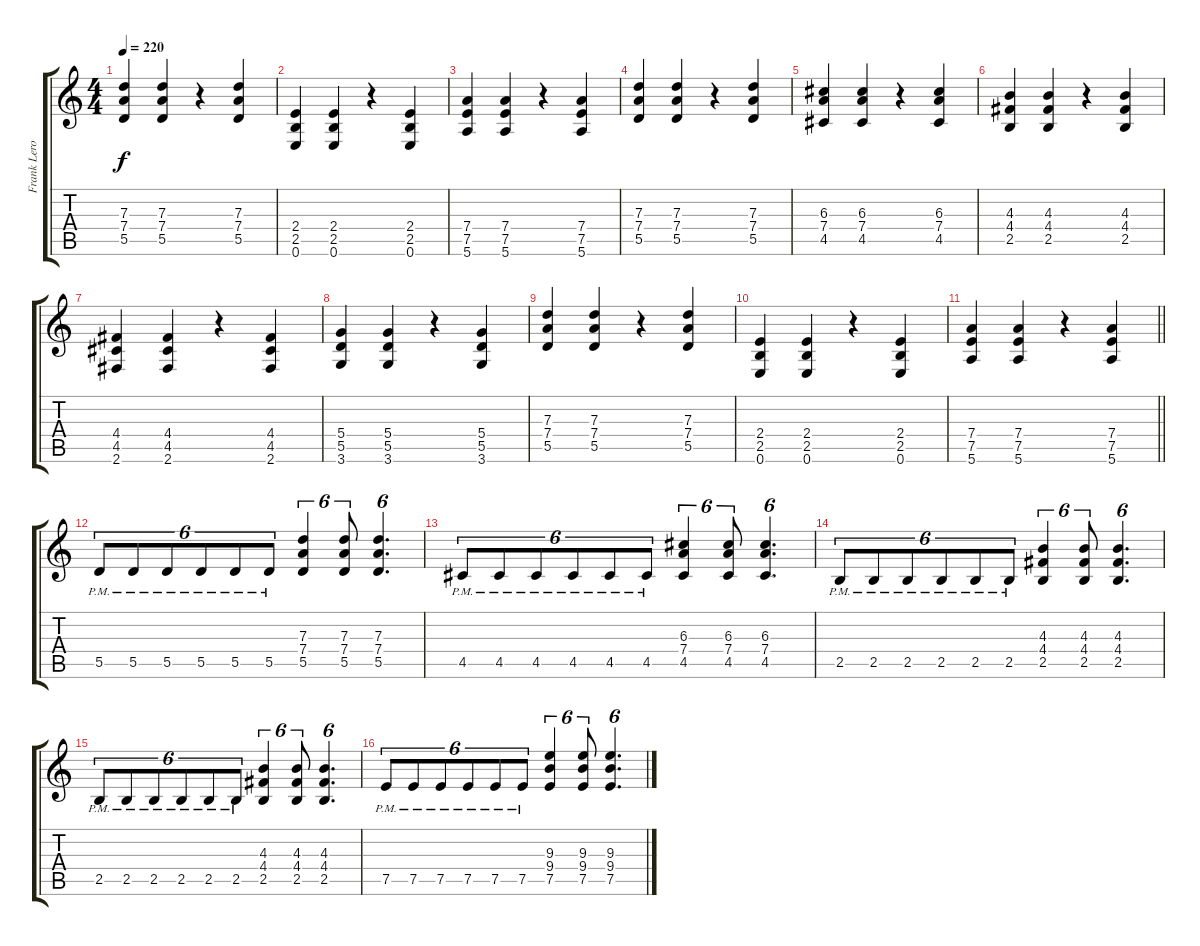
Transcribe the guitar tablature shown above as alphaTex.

\track ("Frank Lero" "Frank Lero") {instrument distortionguitar}
\staff {score tabs}
\tuning (E4 B3 G3 D3 A2 E2) {hide}
\ts (4 4)
\tempo 220
\clef g2
\ks c
(7.3 7.4 5.5).4{dy f} (7.3 7.4 5.5).4 r.4 (7.3 7.4 5.5).4 |
(2.4 2.5 0.6).4 (2.4 2.5 0.6).4 r.4 (2.4 2.5 0.6).4 |
(7.4 7.5 5.6).4 (7.4 7.5 5.6).4 r.4 (7.4 7.5 5.6).4 |
(7.3 7.4 5.5).4 (7.3 7.4 5.5).4 r.4 (7.3 7.4 5.5).4 |
(6.3 7.4 4.5).4 (6.3 7.4 4.5).4 r.4 (6.3 7.4 4.5).4 |
(4.3 4.4 2.5).4 (4.3 4.4 2.5).4 r.4 (4.3 4.4 2.5).4 |
(4.4 4.5 2.6).4 (4.4 4.5 2.6).4 r.4 (4.4 4.5 2.6).4 |
(5.4 5.5 3.6).4 (5.4 5.5 3.6).4 r.4 (5.4 5.5 3.6).4 |
(7.3 7.4 5.5).4 (7.3 7.4 5.5).4 r.4 (7.3 7.4 5.5).4 |
(2.4 2.5 0.6).4 (2.4 2.5 0.6).4 r.4 (2.4 2.5 0.6).4 |
\barLineRight lightlight
(7.4 7.5 5.6).4 (7.4 7.5 5.6).4 r.4 (7.4 7.5 5.6).4 |
5.5{pm}.8{tu (6 4)} 5.5{pm}.8{tu (6 4)} 5.5{pm}.8{tu (6 4)} 5.5{pm}.8{tu (6 4)} 5.5{pm}.8{tu (6 4)} 5.5{pm}.8{tu (6 4)} (7.3 7.4 5.5).4{tu (6 4)} (7.3 7.4 5.5).8{tu (6 4)} (7.3 7.4 5.5).4{d tu (6 4)} |
4.5{pm}.8{tu (6 4)} 4.5{pm}.8{tu (6 4)} 4.5{pm}.8{tu (6 4)} 4.5{pm}.8{tu (6 4)} 4.5{pm}.8{tu (6 4)} 4.5{pm}.8{tu (6 4)} (6.3 7.4 4.5).4{tu (6 4)} (6.3 7.4 4.5).8{tu (6 4)} (6.3 7.4 4.5).4{d tu (6 4)} |
2.5{pm}.8{tu (6 4)} 2.5{pm}.8{tu (6 4)} 2.5{pm}.8{tu (6 4)} 2.5{pm}.8{tu (6 4)} 2.5{pm}.8{tu (6 4)} 2.5{pm}.8{tu (6 4)} (4.3 4.4 2.5).4{tu (6 4)} (4.3 4.4 2.5).8{tu (6 4)} (4.3 4.4 2.5).4{d tu (6 4)} |
2.5{pm}.8{tu (6 4)} 2.5{pm}.8{tu (6 4)} 2.5{pm}.8{tu (6 4)} 2.5{pm}.8{tu (6 4)} 2.5{pm}.8{tu (6 4)} 2.5{pm}.8{tu (6 4)} (4.3 4.4 2.5).4{tu (6 4)} (4.3 4.4 2.5).8{tu (6 4)} (4.3 4.4 2.5).4{d tu (6 4)} |
7.5{pm}.8{tu (6 4)} 7.5{pm}.8{tu (6 4)} 7.5{pm}.8{tu (6 4)} 7.5{pm}.8{tu (6 4)} 7.5{pm}.8{tu (6 4)} 7.5{pm}.8{tu (6 4)} (9.3 9.4 7.5).4{tu (6 4)} (9.3 9.4 7.5).8{tu (6 4)} (9.3 9.4 7.5).4{d tu (6 4)}
